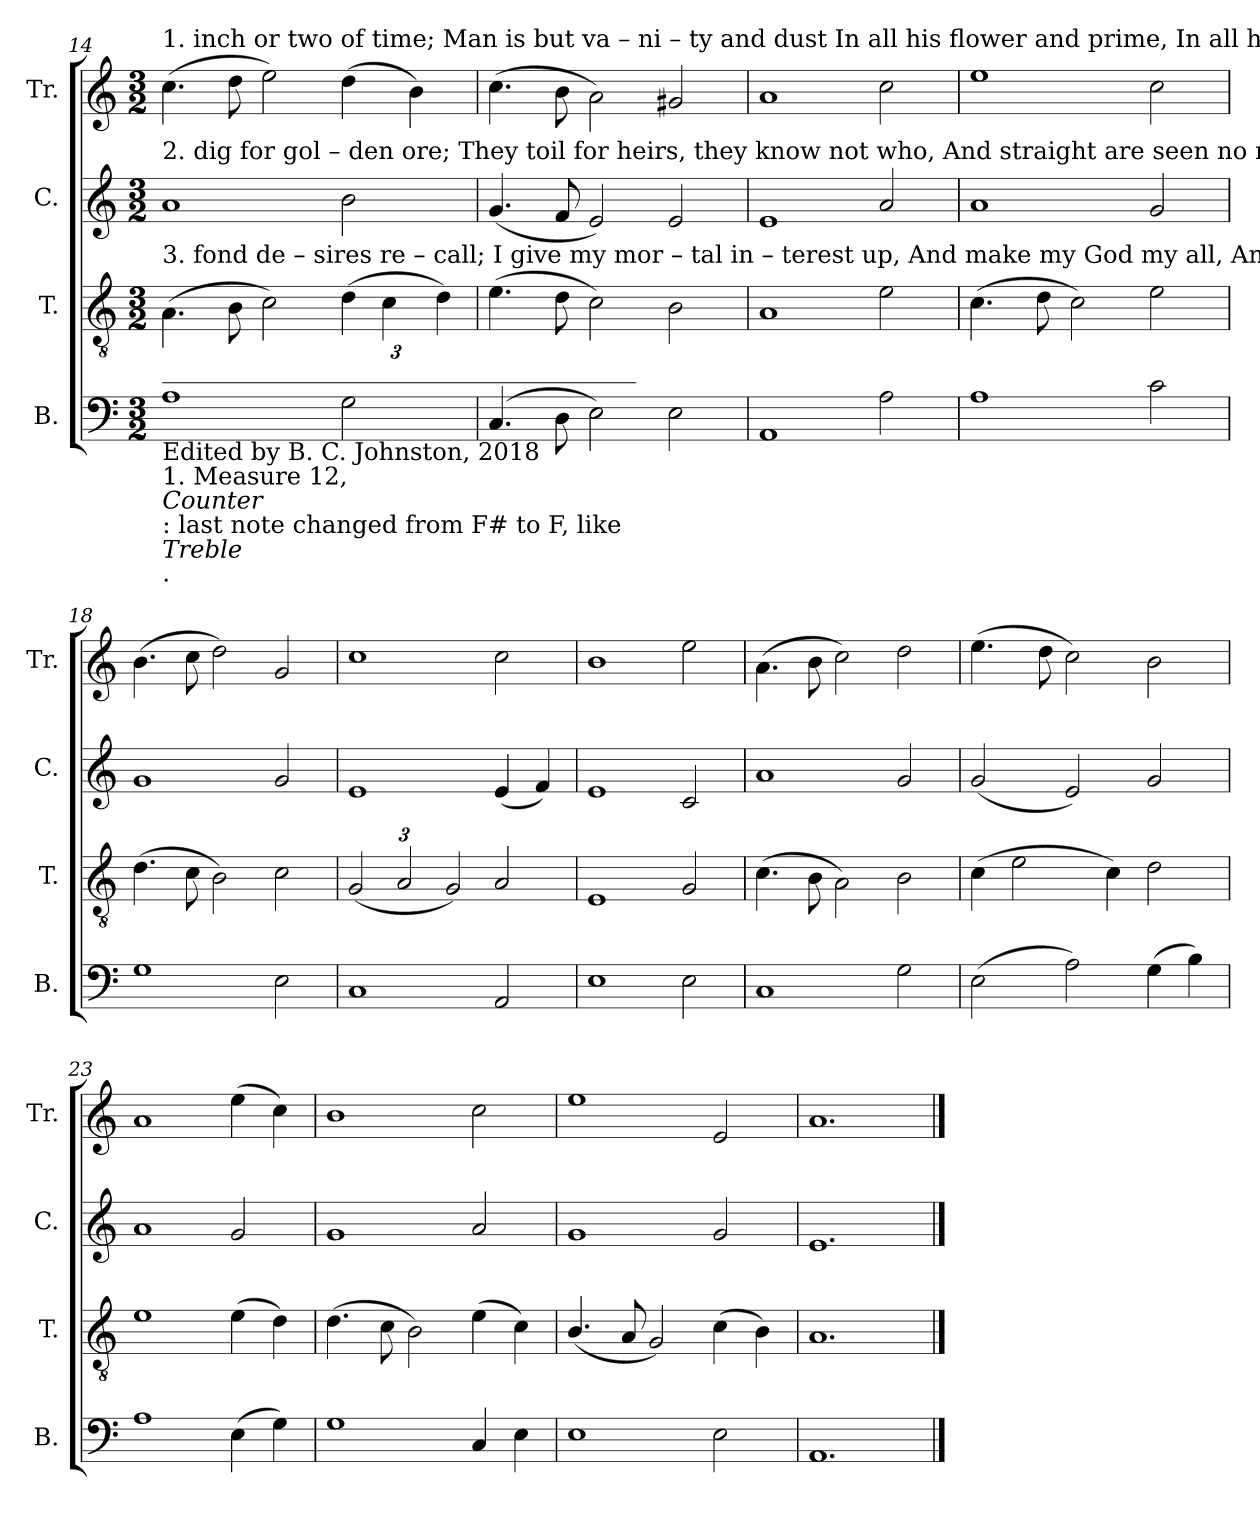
**kern	**kern	**kern	**kern
*part4	*part3	*part2	*part1
*staff4	*staff3	*staff2	*staff1
*I"B.	*I"T.	*I"C.	*I"Tr.
*I'B.	*I'T.	*I'C.	*I'Tr.
!!LO:LB:g=z
*clefF4	*clefGv2	*clefG2	*clefG2
*k[]	*k[]	*k[]	*k[]
*M3/2	*M3/2	*M3/2	*M3/2
=14	=14	=14	=14
!	!	!	!LO:TX:a:t=1.  inch           or             two               of    time;  Man  is         but     va      –     ni  –  ty          and       dust  In   all          his     flower         and    prime,  In     all             his        flower          and     prime.
!	!	!LO:TX:a:t=2.  dig           for             gol        –      den   ore;  They  toil        for   heirs,       they   know       not     who, And  straight   are   seen            no    more,  And    straight      are       seen             no       more.	!
!	!LO:TX:a:t=3. fond         de      –     sires               re – call;  I     give          my   mor     –    tal     in     –     terest   up,  And  make      my   God             my       all,   And     make         my        God             my       all.	!	!
!LO:TX:a:t=_______________________________________	!	!	!
!LO:TX:b:t=Edited by B. C. Johnston, 2018	!	!	!
!LO:TX:b:t=1. Measure 12,	!	!	!
!LO:TX:b:i:t=Counter	!	!	!
!LO:TX:b:t=&colon; last note changed from F# to F, like	!	!	!
!LO:TX:b:i:t=Treble	!	!	!
!LO:TX:b:t=.	!	!	!
1A!	(4.A!\	1a!	(4.cc!\
.	8B!\	.	8dd!\
.	2c!\)	.	2ee!\)
*	*Xbrackettup	*	*
2G!\	(6d!\	2b!\	(4dd!\
.	6c!\	.	.
.	.	.	4b!\)
.	6d!\)	.	.
=15	=15	=15	=15
(4.C!/	(4.e!\	(4.g!/	(4.cc!\
8D!\	8d!\	8f!/	8b!\
2E!\)	2c!\)	2e!/)	2a!\)
2E!\	2B!\	2e!/	2g#X!/
=16	=16	=16	=16
1AA!	1A!	1e!	1a!
2A!\	2e!\	2a!/	2cc!\
=17	=17	=17	=17
1A!	(4.c!\	1a!	1ee!
.	8d!\	.	.
.	2c!\)	.	.
2c!\	2e!\	2g!/	2cc!\
=18	=18	=18	=18
1G!	(4.d!\	1g!	(4.b!\
.	8c!\	.	8cc!\
.	2B!\)	.	2dd!\)
2E!\	2c!\	2g!/	2g!/
=19	=19	=19	=19
1C!	(3G!/	1e!	1cc!
.	3A!/	.	.
.	3G!/)	.	.
2AA!/	2A!/	(4e!/	2cc!\
.	.	4f!/)	.
=20	=20	=20	=20
1E!	1E!	1e!	1b!
2E!\	2G!/	2c!/	2ee!\
=21	=21	=21	=21
1C!	(4.c!\	1a!	(4.a!\
.	8B!\	.	8b!\
.	2A!\)	.	2cc!\)
2G!\	2B!\	2g!/	2dd!\
=22	=22	=22	=22
(2E!\	(4c!\	(2g!/	(4.ee!\
.	2e!\	.	.
.	.	.	8dd!\
2A!\)	.	2e!/)	2cc!\)
.	4c!\)	.	.
(4G!\	2d!\	2g!/	2b!\
4B!\)	.	.	.
=23	=23	=23	=23
1A!	1e!	1a!	1a!
(4E!\	(4e!\	2g!/	(4ee!\
4G!\)	4d!\)	.	4cc!\)
=24	=24	=24	=24
1G!	(4.d!\	1g!	1b!
.	8c!\	.	.
.	2B!\)	.	.
4C!/	(4e!\	2a!/	2cc!\
4E!\	4c!\)	.	.
=25	=25	=25	=25
1E!	(4.B!/	1g!	1ee!
.	8A!/	.	.
.	2G!/)	.	.
2E!\	(4c!\	2g!/	2e!/
.	4B!\)	.	.
=26	=26	=26	=26
1.AA!	1.A!	1.e!	1.a!
==	==	==	==
*-	*-	*-	*-
